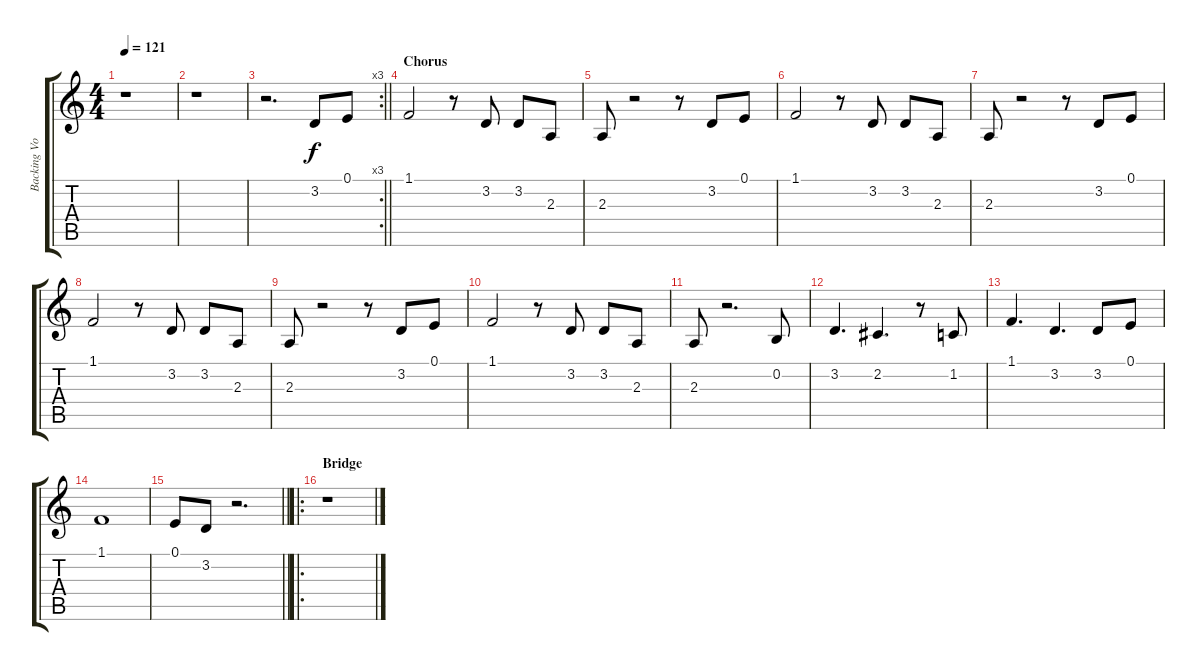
\track ("Backing Vocals" "Backing Vo") {instrument altosax}
\staff {score tabs}
\tuning (E4 B3 G3 D3 A2 E2) {hide}
\ts (4 4)
\tempo 121
\clef g2
\ks c
r.1{dy f} |
r.1 |
\rc 3
\barLineRight lightlight
r.2{d} 3.2.8 0.1.8 |
\section ("" "Chorus")
1.1.2 r.8 3.2.8 3.2.8 2.3.8 |
2.3.8 r.2 r.8 3.2.8 0.1.8 |
1.1.2 r.8 3.2.8 3.2.8 2.3.8 |
2.3.8 r.2 r.8 3.2.8 0.1.8 |
1.1.2 r.8 3.2.8 3.2.8 2.3.8 |
2.3.8 r.2 r.8 3.2.8 0.1.8 |
1.1.2 r.8 3.2.8 3.2.8 2.3.8 |
2.3.8 r.2{d} 0.2.8 |
3.2.4{d} 2.2.4{d} r.8 1.2.8 |
1.1.4{d} 3.2.4{d} 3.2.8 0.1.8 |
1.1.1 |
\barLineRight lightlight
0.1.8 3.2.8 r.2{d} |
\ro
\section ("" "Bridge")
r.1
